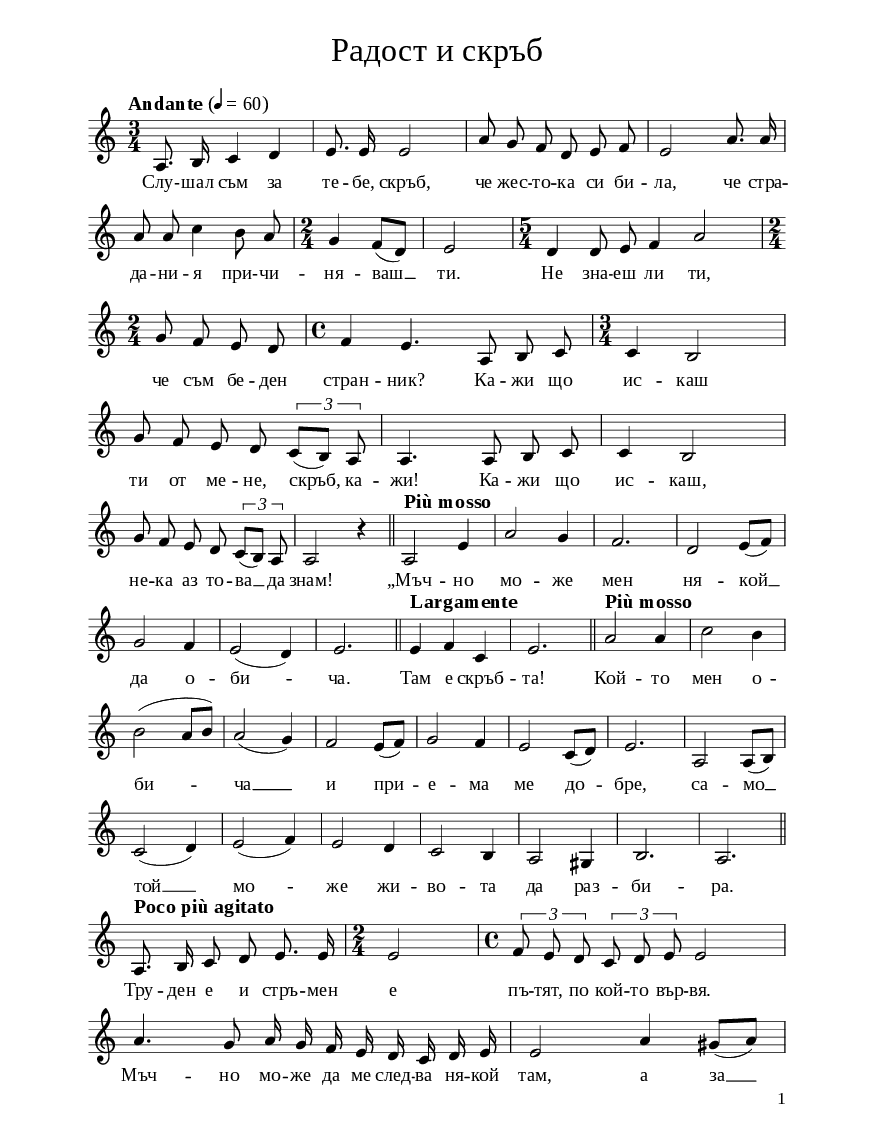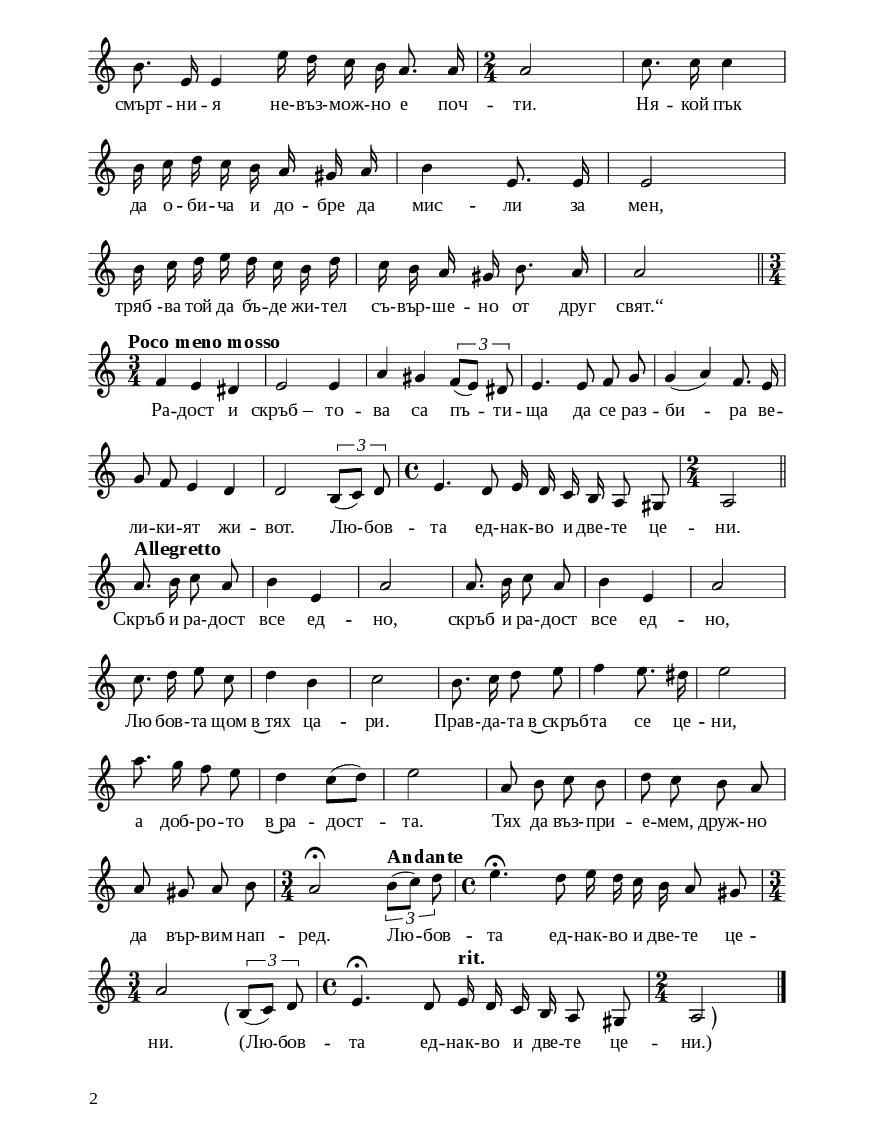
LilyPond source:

\version "2.24.4"

\include "include/globals.ily"

startParenthesis = {
  \once \override Parentheses.stencils = #(lambda (grob)
        (let ((par-list (parentheses-interface::calc-parenthesis-stencils grob)))
          (list (car par-list) point-stencil )))
}

endParenthesis = {
  \once \override Parentheses.stencils = #(lambda (grob)
        (let ((par-list (parentheses-interface::calc-parenthesis-stencils grob)))
          (list point-stencil (cadr par-list))))
} 

\bookpart {
  \label #'ref122
  \tocItem \markup "Радост и скръб"
  \paper {
    print-all-headers = ##t
    print-page-number = ##t
    print-first-page-number = ##t

    % put page numbers on the bottom
    oddHeaderMarkup = \markup ""
    evenHeaderMarkup = \markup ""
    oddFooterMarkup = \markup
    \fill-line {
      ""
      \if \should-print-page-number \fromproperty #'page:page-number-string
    }
    evenFooterMarkup = \markup
    \fill-line {
      \if \should-print-page-number \fromproperty #'page:page-number-string
      ""
    }

    left-margin = 1.5\cm
    right-margin = 1.5\cm
    top-margin = 1.6\cm
    bottom-margin = 1.2\cm
    ragged-bottom = ##t % do not spread the staves to fill the whole vertical space

    % change distance between staves
    system-system-spacing =
    #'((basic-distance . 13)
       (minimum-distance . 6)
       (padding . 1)
       (stretchability . 12))
  }
  \score {
    \layout {
      indent = 0.0\cm % remove first line indentation
      ragged-last = ##f % do spread last line to fill the whole space
      \override Staff.BarLine.thick-thickness = #4 %make the end and repeat bars thiner
      \override Score.VoltaBracket.font-size = #-1.7 % make the repeat number fontsize smaller
      

      \context {
        \Score
        \omit BarNumber %remove bar numbers
        \override MetronomeMark.font-size = #1.5 % increase the tempo fontsize
        \override TupletNumber.font-size = #0.4 % increase the triol number

      } % context

      \context {
        % change staff size
        \Staff
        \override StaffSymbol.thickness = #0.5
        \override BarLine.hair-thickness = #1
        %\override StaffSymbol.ledger-line-thickness = #'(0 . 0)
      }

      \context {
        % adjust space between staff and lyrics and between the two lyric lines
        \Lyrics
        \override VerticalAxisGroup.nonstaff-relatedstaff-spacing = #'((padding . 1))
        includeGraceNotes = ##t
      }
    } % layout

    \new Staff \relative c' {
      \clef treble
      \key a \minor
      \time 3/4
      \tempoFunc "Andante" 4 "60"
      \autoBeamOff
      a8.  b16  c4  d4 | % 2
      e8.  e16  e2 | % 3
      a8  g8  f8  d8  e8
      f8 |  % 4
      e2  a8.  a16  | \break % 5
      a8  a8  c4  b8  a8 | % 6
      \time 2/4  | % 6
      g4  f8 [(  d8 )] | % 7
      e2 | % 8
      \time 5/4  | % 8
      d4  d8  e8  f4  a2 | \break % 9
      \time 2/4  | % 9
      g8  f8  e8  d8   | \time 4/4 f4
      e4.  a,8  b8  c8 | % 11
      \time 3/4 c4  b2  | \break % 12
      g'8  f8  e8  d8
      \tuplet 3/2 { c8 ( [  b8 )]  a8  }
      |  % 13
      a4.  a8  b8  c8 | % 14
      c4  b2  \break | % 15
      g'8  f8  e8  d8
      \tuplet 3/2 { c8 ( [  b8] ) a8 }
      | % 16
      a2 r4 \bar "||" % 17
      \tempo"Più mosso" a2 e'4 | % 18
      a2  g4 | % 19
      f2. |
      d2  e8 ( [  f8 ) ] | \break % 21
      g2  f4 |  % 22
      e2 (  d4 ) | % 23
      e2. \bar "||" |
      \tempo"Largamente" e4 f4  c4  | % 25
      e2. \bar "||"
      \tempo "Più mosso" a2 a4 | % 27
      c2  b4  | \break % 28
      b2 (  a8 [  b8 ) ] | % 29
      a2 (  g4 ) |
      f2  e8 ( [  f8 ) ] | % 31
      g2  f4 | % 32
      e2  c8 ( [  d8 ) ] | % 33
      e2. | % 34
      a,2  a8 ( [  b8 ) ] \break | % 35
      c2 (  d4 ) | % 36
      e2 (  f4 ) | % 37
      e2  d4 | % 38
      c2  b4 | % 39
      a2  gis4 |
      b2. | % 41
      a2. \bar "||"
      \break  | % 42
      \tempo"Poco più agitato" a8. b16
      c8  d8  e8.  e16 | % 43
      \time 2/4  | % 43
      e2 | % 44
      \time 4/4  | % 44
      \tuplet 3/2 {f8   e8  d8 }
      \tuplet 3/2 {c8  d8  e8 }
      e2  |
      a4.  g8  a16  g16  f16
      e16  d16  c16  d16  e16 | % 46
      e2  a4  gis8 ( [  a8 ) ] \break | % 47
      b8.  e,16  e4  e'16
      d16  c16  b16  a8.  a16 |  % 48
      \time 2/4  | % 48
      a2 |   % 49
      c8.  c16  c4  \break |
      b16  c16  d16  c16
      b16  a16  gis16  a16 | % 51
      b4  e,8.  e16 | % 52
      e2  | \break % 53
      b'16  c16  d16  e16
      d16  c16  b16  d16 |  % 54
      c16  b16  a16  gis16
      b8.  a16 | % 55
      a2 \break \bar "||" | % 56
      \time 3/4  | % 56
      \tempo "Poco meno mosso" f4 e4
      dis4 | % 57
      e2  e4 | % 58
      a4  gis4
      \tuplet 3/2 { f8 ( [  e8 ] )  dis8  }
      | % 59
      e4.  e8  f8  g8 |
      g4 (  a4 )  f8.  e16  | \break % 61
      g8  f8  e4  d4 | % 62
      d2
      \tuplet 3/2 { b8 ( [  c8 ) ]  d8  }
      | % 63
      \time 4/4 e4.  d8  e16  d16  c16
      b16  a8  gis8 | % 64
      \time 2/4 a2 \bar "||"  \break | % 65
      \tempo"Allegretto" a'8. b16
      c8  a8  | % 66
      b4  e,4  | % 67
      a2  | % 68
      a8.  b16  c8  a8  | % 69
      b4  e,4  |
      a2  \break  | % 71
      c8.  d16  e8  c8  | % 72
      d4  b4  | % 73
      c2  | % 74
      b8.  c16  d8  e8  | % 75
      f4  e8.  dis16  | % 76
      e2  \break  | % 77
      a8. g16 f8 e8  | % 78
      d4 c8 ( [ d8 ) ] | % 79
      e2 |
      a,8 b8 c8 b8  | % 81
      d8 c8 b8  a8  \break | % 82
      a8  gis8  a8 b8 | % 83
      \time 3/4  | % 83
      a2 ^\fermata
      \tuplet 3/2 { \tempo "Andante" b8 ( [ c8 ) ] d8  }
      \time 4/4  | % 84
      e4. \fermata
      d8 e16  d16 c16  b16
      a8 gis8 | \break % 85

      \time 3/4 a2

      \tuplet 3/2 {
        %\once \override TextScript.outside-staff-priority = ##f
        %\once \override TextScript.extra-offset = #'(-1.8 . 3.5)
        \once \override Staff.Parentheses.font-size = #+3
        \once \override Staff.Parentheses.padding = #1
        \startParenthesis
        \parenthesize b,8%-\markup \bold \fontsize #+2 {"("}
        ( [ c8 ) ] d8
      } |
      \time 4/4   % 84
      e4. \fermata
      d8 \tempo "rit." e16  d16 c16  b16
      a8 gis8 |
      \time 2/4
      %\once \override TextScript.outside-staff-priority = ##f
      %\once \override TextScript.extra-offset = #'(3 . 3.0)
      
      \once \override Staff.Parentheses.font-size = #+3
      \once \override Staff.Parentheses.padding = #1
      \endParenthesis \parenthesize a2%-\markup \bold \fontsize #+2 {")"}
      
      \bar "|."
    }

    \addlyrics {
      "Слу-" -- шал съм за те -- бе, скръб,
      че жес -- то -- ка си би -- ла, че
      стра -- да -- ни -- я "при-" -- чи -- ня
      -- ваш __  ти. Не зна -- еш ли ти,
      че съм бе -- ден стран -- ник? Ка
      -- жи що ис -- каш ти от ме -- не,
      скръб, ка -- жи! Ка -- жи що
      ис -- каш, не -- ка аз то -- ва __
      да знам! "„Мъч" -- но мо -- же
      мен ня -- кой __  да о -- би
      -- ча. Там е скръб -- та! Кой --
      то мен о -- би  --  ча __
      и при  -- е -- ма ме до  --
      бре, са -- мо __ той __ мо
      -- же жи -- во -- та да раз -- би
      -- ра. Тру -- ден е и стръ -- мен
      е пъ -- тят, по кой -- то вър --
      вя. Мъч -- но мо -- же да ме след
      -- ва ня -- кой там, а за __
      смърт -- ни -- я "не-" -- "въз-" -- "мож-" --
      но е поч -- ти. Ня -- кой пък да
      о -- би -- ча и до -- бре да мис --
      ли за мен, "тряб -" -- ва той да бъ
      -- де "жи-" -- тел "съ-" -- "вър-" -- ше -- но
      от друг "свят.“" Ра -- дост и
      "скръб –" то -- ва са пъ  -- ти --
      ща да се раз -- би -- ра ве --
      ли -- ки -- ят жи -- вот. "Лю-"  --
      бов -- та "ед-" -- "нак-" -- во и "две-" --
      те це -- ни. Скръб и "ра-" -- дост
      все ед -- но, скръб и "ра-" -- дост
      все ед -- но, Лю -- "бов-" -- та щом
      в~тях ца -- ри. "Прав-" -- "да-" -- та
      в~скръб -- та се це -- ни, а "доб-"
      -- ро -- то в~ра -- дост  -- та.
      Тях да "въз-" -- при -- е -- мем, "друж-"
      -- но да "вър-" -- вим нап -- ред. Лю
      -- бов -- та "ед-" -- "нак-" -- во и
      "две-" -- те це -- ни. (Лю
      -- бов -- та ед -- "нак-" -- во и
      две -- те це -- ни.)
    }

    \header {
      title = \titleFunc #'ref_desc_12 "Радост и скръб" "Radost i skrăb"
    }

    \midi{}

  } % score


} % bookpart
